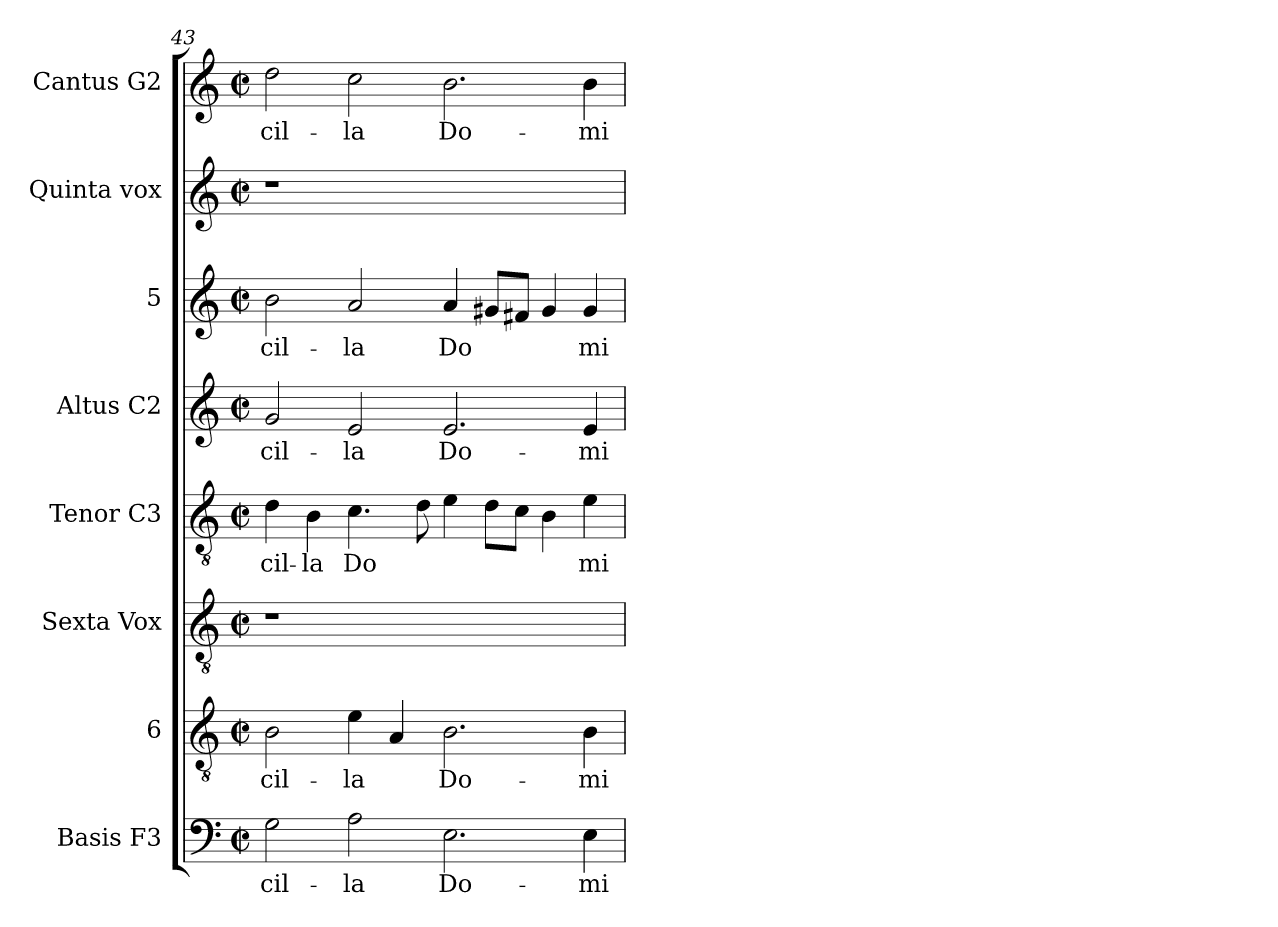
**kern	**text	**kern	**text	**kern	**kern	**text	**kern	**text	**kern	**text	**kern	**kern	**text
*part8	*part8	*part7	*part7	*part6	*part5	*part5	*part4	*part4	*part3	*part3	*part2	*part1	*part1
*staff8	*staff8	*staff7	*staff7	*staff6	*staff5	*staff5	*staff4	*staff4	*staff3	*staff3	*staff2	*staff1	*staff1
*I"Basis  F3	*	*I"6	*	*I"Sexta  Vox	*I"Tenor  C3	*	*I"Altus  C2	*	*I"5	*	*I"Quinta  vox	*I"Cantus  G2	*
*I'B	*	*	*	*	*I'T	*	*I'A	*	*	*	*	*I'C	*
!!LO:PB:g=z
*clefF4	*	*clefGv2	*	*clefGv2	*clefGv2	*	*clefG2	*	*clefG2	*	*clefG2	*clefG2	*
*k[]	*	*k[]	*	*k[]	*k[]	*	*k[]	*	*k[]	*	*k[]	*k[]	*
*C:	*	*C:	*	*C:	*C:	*	*C:	*	*C:	*	*C:	*C:	*
*M2/2	*	*M2/2	*	*M2/2	*M2/2	*	*M2/2	*	*M2/2	*	*M2/2	*M2/2	*
*met(c|)	*	*met(c|)	*	*met(c|)	*met(c|)	*	*met(c|)	*	*met(c|)	*	*met(c|)	*met(c|)	*
=43	=43	=43	=43	=43	=43	=43	=43	=43	=43	=43	=43	=43	=43
!	!LO:LY:b:cj	!	!LO:LY:b:cj	!	!	!LO:LY:b:cj	!	!LO:LY:b:cj	!	!LO:LY:b:cj	!	!	!LO:LY:b:cj
2G\	-cil-	2B\	-cil-	1r	4d\	-cil-	2g/	-cil-	2b\	-cil-	1r	2dd\	-cil-
!	!	!	!	!	!	!LO:LY:b:cj	!	!	!	!	!	!	!
.	.	.	.	.	4B\	-la	.	.	.	.	.	.	.
!	!LO:LY:b:cj	!	!LO:LY:b:cj	!	!	!LO:LY:b:cj	!	!LO:LY:b:cj	!	!LO:LY:b:cj	!	!	!LO:LY:b:cj
2A\	-la	4e\	-la	.	4.c\	Do-	2e/	-la	2a/	-la	.	2cc\	-la
!	!	!	!LO:LY:b:cj	!	!	!	!	!	!	!	!	!	!
.	.	4A/	.	.	.	.	.	.	.	.	.	.	.
!	!	!	!	!	!	!LO:LY:b:cj	!	!	!	!	!	!	!
.	.	.	.	.	8d\	--	.	.	.	.	.	.	.
!	!LO:LY:b:cj	!	!LO:LY:b:cj	!	!	!LO:LY:b:cj	!	!LO:LY:b:cj	!	!LO:LY:b:cj	!	!	!LO:LY:b:cj
2.E\	Do-	2.B\	Do-	1ryy	4e\	--	2.e/	Do-	4a/	Do-	1ryy	2.b\	Do-
!	!	!	!	!	!	!LO:LY:b:cj	!	!	!	!LO:LY:b:cj	!	!	!
.	.	.	.	.	8d\L	--	.	.	8g#X/L	--	.	.	.
!	!	!	!	!	!	!LO:LY:b:cj	!	!	!	!LO:LY:b:cj	!	!	!
.	.	.	.	.	8c\J	--	.	.	8f#X/J	--	.	.	.
!	!	!	!	!	!	!LO:LY:b:cj	!	!	!	!LO:LY:b:cj	!	!	!
.	.	.	.	.	4B\	--	.	.	4g#/	--	.	.	.
!	!LO:LY:b:cj	!	!LO:LY:b:cj	!	!	!LO:LY:b:cj	!	!LO:LY:b:cj	!	!LO:LY:b:cj	!	!	!LO:LY:b:cj
4E\	-mi	4B\	-mi	.	4e\	-mi	4e/	-mi	4g#/	-mi	.	4b\	-mi
=	=	=	=	=	=	=	=	=	=	=	=	=	=
*-	*-	*-	*-	*-	*-	*-	*-	*-	*-	*-	*-	*-	*-
